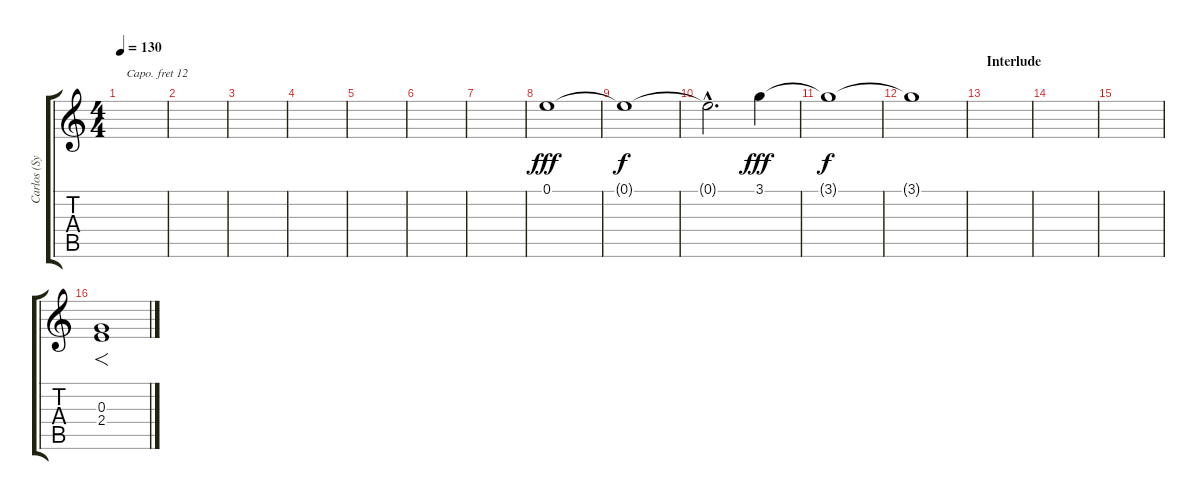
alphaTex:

\track ("Carlos (Synth Left)" "Carlos (Sy") {instrument stringensemble1}
\staff {score tabs}
\capo 12
\tuning (E4 B3 G3 D3 A2 E2) {hide}
\ts (4 4)
\tempo 130
\clef g2
\ks c
|
|
|
|
|
|
|
0.1.1{dy fff} |
0.1{t}.1{dy f} |
0.1{hac t}.2{d} 3.1.4{dy fff} |
3.1{t}.1{dy f} |
3.1{t}.1 |
\section ("" "Interlude")
|
|
|
(0.3 2.4).1{f instrument stringensemble1}
